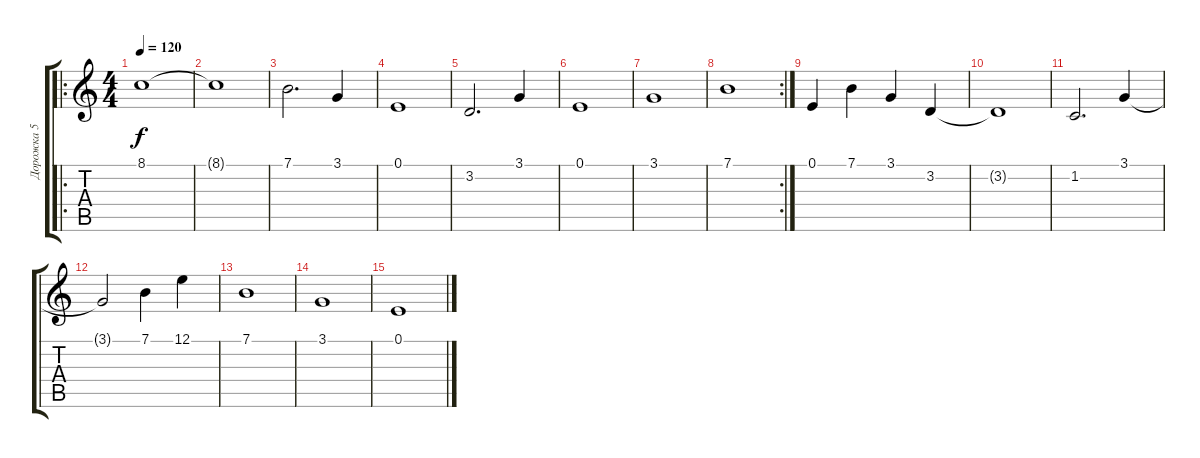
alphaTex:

\track ("Дорожка 5" "Дорожка 5") {instrument flute}
\staff {score tabs}
\tuning (E4 B3 G3 D3 A2 E2) {hide}
\ro
\ts (4 4)
\tempo 120
\clef g2
\ks c
8.1.1{dy f} |
8.1{t}.1 |
7.1.2{d} 3.1.4 |
0.1.1 |
3.2.2{d} 3.1.4 |
0.1.1 |
3.1.1 |
\rc 2
7.1.1 |
0.1.4 7.1.4 3.1.4 3.2.4 |
3.2{t}.1 |
1.2.2{d} 3.1.4 |
3.1{t}.2 7.1.4 12.1.4 |
7.1.1 |
3.1.1 |
0.1.1
